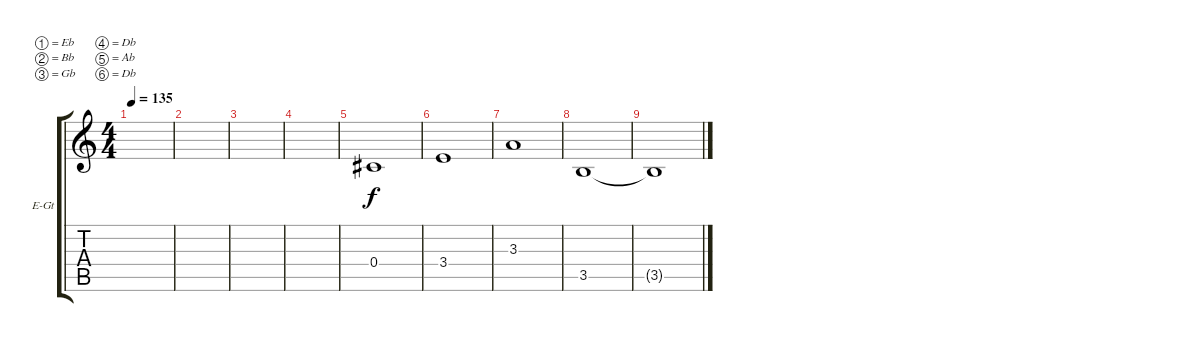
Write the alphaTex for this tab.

\defaultSystemsLayout 4
\bracketExtendMode groupsimilarinstruments
\firstSystemTrackNameOrientation horizontal
\otherSystemsTrackNameOrientation horizontal
\track ("Electric Guitar" "E-Gt") {instrument electricguitarclean}
\staff {score tabs}
\tuning (Eb4 Bb3 Gb3 Db3 Ab2 Db2)
\ts (4 4)
\tempo 135
\clef g2
\scale
0.333333
\ks c
|
\scale
0.333333 |
\scale
0.333333 |
\scale
0.333333 |
\scale
0.333333 0.4.1 |
\scale
0.333333 3.4.1 |
\scale
0.333333 3.3.1 |
\scale
0.333333 3.5.1 |
\scale
0.333333 3.5{t}.1 |
\scale
0.333333 |
\scale
0.333333 |
\scale
0.333333 |
\scale
0.333333 |
\scale
0.333333 |
\scale
0.333333 |
\scale
0.333333
